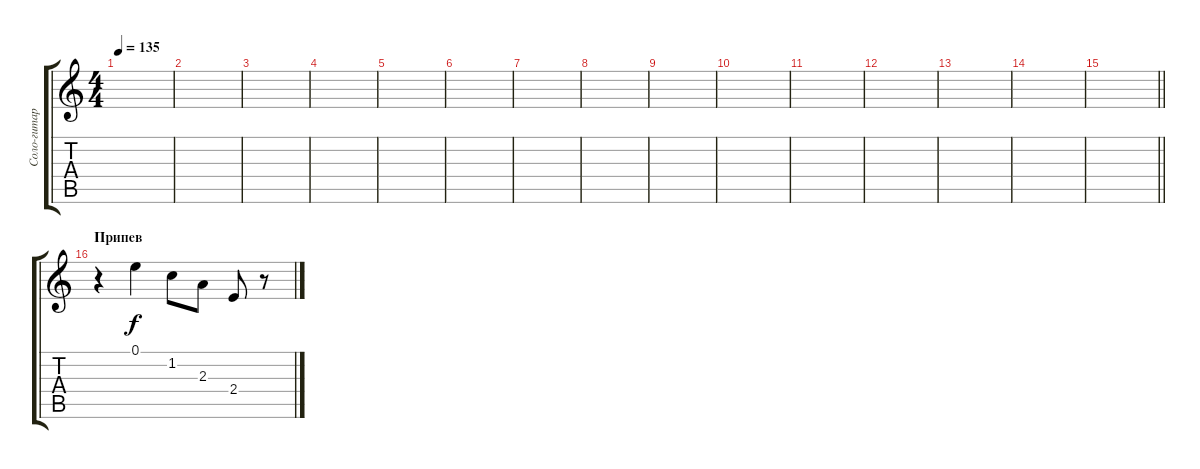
\track ("Соло-гитара" "Соло-гитар") {instrument distortionguitar}
\staff {score tabs}
\tuning (E4 B3 G3 D3 A2 E2) {hide}
\ts (4 4)
\tempo 135
\clef g2
\ks c
|
|
|
|
|
|
|
|
|
|
|
|
|
|
\barLineRight lightlight
|
\section ("" "Припев")
r.4{volume 14} 0.1.4 1.2.8 2.3.8 2.4.8 r.8
